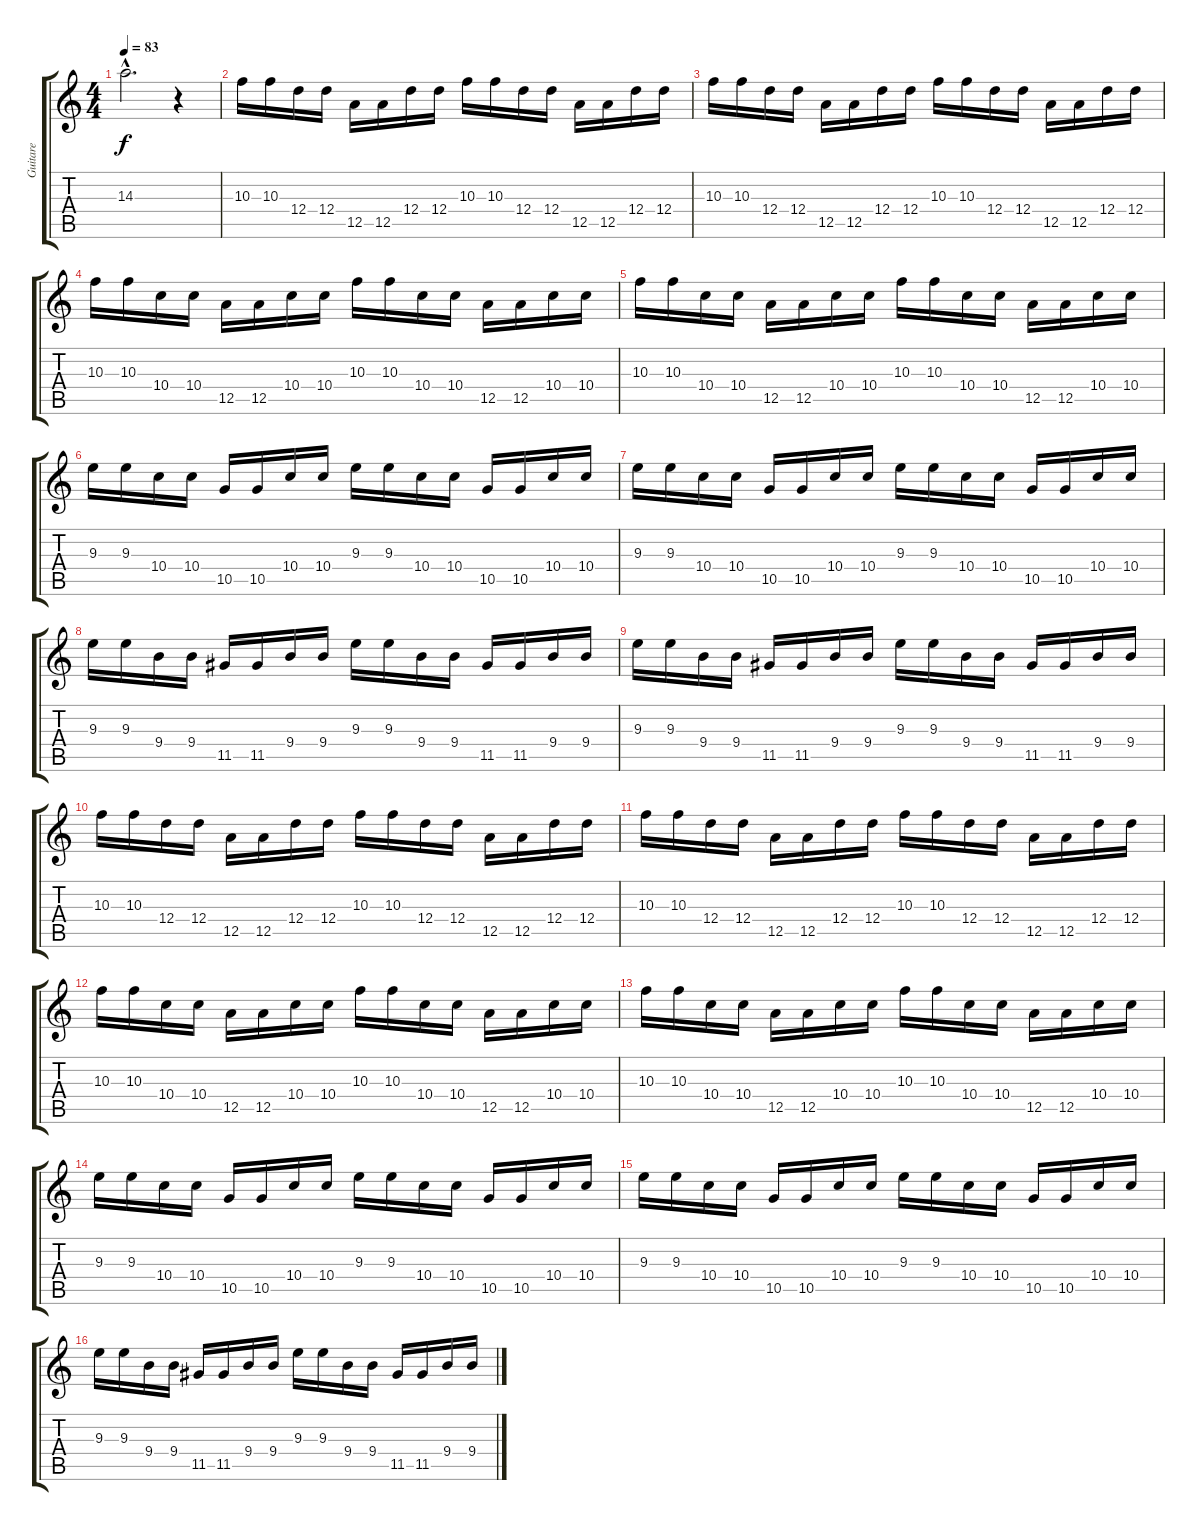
\track ("Guitare" "Guitare") {instrument distortionguitar}
\staff {score tabs}
\tuning (E4 B3 G3 D3 A2 E2) {hide}
\ts (4 4)
\tempo 83
\clef g2
\ks c
14.3{hac t}.2{d dy f} r.4 |
10.3.16 10.3.16 12.4.16 12.4.16 12.5.16 12.5.16 12.4.16 12.4.16 10.3.16 10.3.16 12.4.16 12.4.16 12.5.16 12.5.16 12.4.16 12.4.16 |
10.3.16 10.3.16 12.4.16 12.4.16 12.5.16 12.5.16 12.4.16 12.4.16 10.3.16 10.3.16 12.4.16 12.4.16 12.5.16 12.5.16 12.4.16 12.4.16 |
10.3.16 10.3.16 10.4.16 10.4.16 12.5.16 12.5.16 10.4.16 10.4.16 10.3.16 10.3.16 10.4.16 10.4.16 12.5.16 12.5.16 10.4.16 10.4.16 |
10.3.16 10.3.16 10.4.16 10.4.16 12.5.16 12.5.16 10.4.16 10.4.16 10.3.16 10.3.16 10.4.16 10.4.16 12.5.16 12.5.16 10.4.16 10.4.16 |
9.3.16 9.3.16 10.4.16 10.4.16 10.5.16 10.5.16 10.4.16 10.4.16 9.3.16 9.3.16 10.4.16 10.4.16 10.5.16 10.5.16 10.4.16 10.4.16 |
9.3.16 9.3.16 10.4.16 10.4.16 10.5.16 10.5.16 10.4.16 10.4.16 9.3.16 9.3.16 10.4.16 10.4.16 10.5.16 10.5.16 10.4.16 10.4.16 |
9.3.16 9.3.16 9.4.16 9.4.16 11.5.16 11.5.16 9.4.16 9.4.16 9.3.16 9.3.16 9.4.16 9.4.16 11.5.16 11.5.16 9.4.16 9.4.16 |
9.3.16 9.3.16 9.4.16 9.4.16 11.5.16 11.5.16 9.4.16 9.4.16 9.3.16 9.3.16 9.4.16 9.4.16 11.5.16 11.5.16 9.4.16 9.4.16 |
10.3.16 10.3.16 12.4.16 12.4.16 12.5.16 12.5.16 12.4.16 12.4.16 10.3.16 10.3.16 12.4.16 12.4.16 12.5.16 12.5.16 12.4.16 12.4.16 |
10.3.16 10.3.16 12.4.16 12.4.16 12.5.16 12.5.16 12.4.16 12.4.16 10.3.16 10.3.16 12.4.16 12.4.16 12.5.16 12.5.16 12.4.16 12.4.16 |
10.3.16 10.3.16 10.4.16 10.4.16 12.5.16 12.5.16 10.4.16 10.4.16 10.3.16 10.3.16 10.4.16 10.4.16 12.5.16 12.5.16 10.4.16 10.4.16 |
10.3.16 10.3.16 10.4.16 10.4.16 12.5.16 12.5.16 10.4.16 10.4.16 10.3.16 10.3.16 10.4.16 10.4.16 12.5.16 12.5.16 10.4.16 10.4.16 |
9.3.16 9.3.16 10.4.16 10.4.16 10.5.16 10.5.16 10.4.16 10.4.16 9.3.16 9.3.16 10.4.16 10.4.16 10.5.16 10.5.16 10.4.16 10.4.16 |
9.3.16 9.3.16 10.4.16 10.4.16 10.5.16 10.5.16 10.4.16 10.4.16 9.3.16 9.3.16 10.4.16 10.4.16 10.5.16 10.5.16 10.4.16 10.4.16 |
9.3.16 9.3.16 9.4.16 9.4.16 11.5.16 11.5.16 9.4.16 9.4.16 9.3.16 9.3.16 9.4.16 9.4.16 11.5.16 11.5.16 9.4.16 9.4.16
